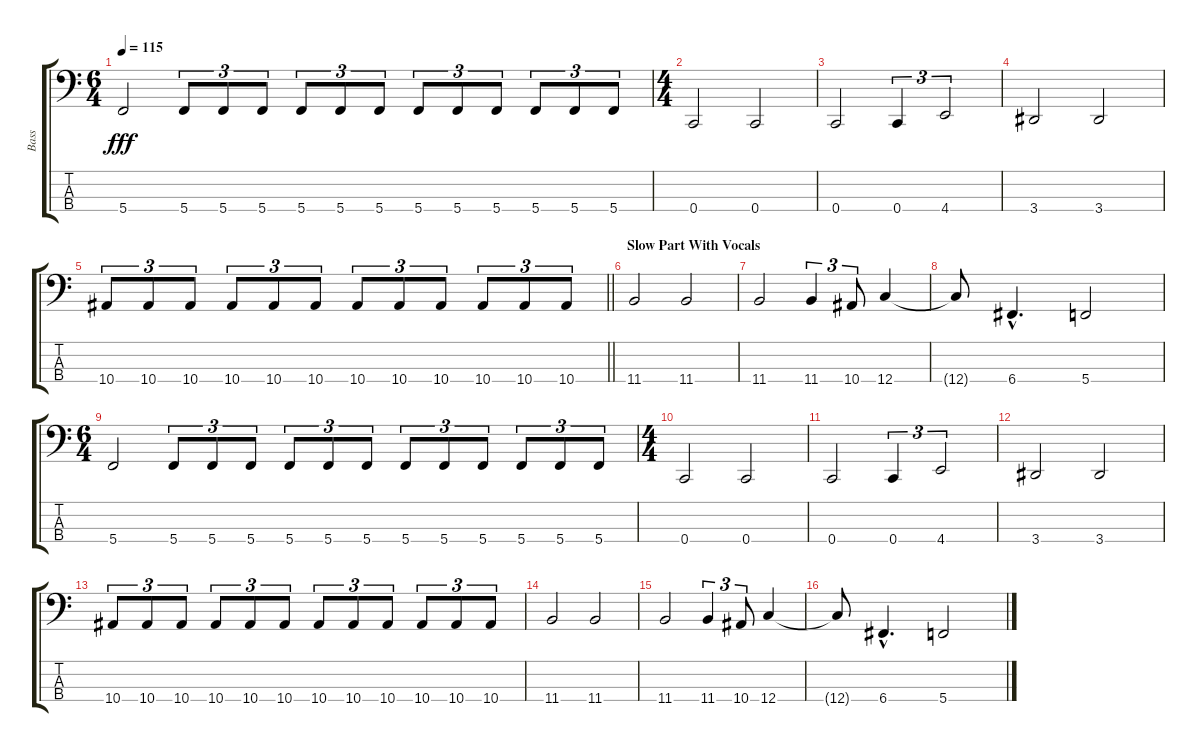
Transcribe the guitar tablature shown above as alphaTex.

\track ("Bass" "Bass") {instrument slapbass1}
\staff {score tabs}
\tuning (F2 C2 G1 C1) {hide}
\ts (6 4)
\tempo 115
\clef f4
\ks c
5.4.2{dy fff} 5.4.8{tu (3 2)} 5.4.8{tu (3 2)} 5.4.8{tu (3 2)} 5.4.8{tu (3 2)} 5.4.8{tu (3 2)} 5.4.8{tu (3 2)} 5.4.8{tu (3 2)} 5.4.8{tu (3 2)} 5.4.8{tu (3 2)} 5.4.8{tu (3 2)} 5.4.8{tu (3 2)} 5.4.8{tu (3 2)} |
\ts (4 4)
0.4.2 0.4.2 |
0.4.2 0.4.4{tu (3 2)} 4.4.2{tu (3 2)} |
3.4.2 3.4.2 |
\barLineRight lightlight
10.4.8{tu (3 2)} 10.4.8{tu (3 2)} 10.4.8{tu (3 2)} 10.4.8{tu (3 2)} 10.4.8{tu (3 2)} 10.4.8{tu (3 2)} 10.4.8{tu (3 2)} 10.4.8{tu (3 2)} 10.4.8{tu (3 2)} 10.4.8{tu (3 2)} 10.4.8{tu (3 2)} 10.4.8{tu (3 2)} |
\section ("" "Slow Part With Vocals")
11.4.2 11.4.2 |
11.4.2 11.4.4{tu (3 2)} 10.4.8{tu (3 2)} 12.4.4 |
12.4{t}.8 6.4{hac}.4{d} 5.4.2 |
\ts (6 4)
5.4.2 5.4.8{tu (3 2)} 5.4.8{tu (3 2)} 5.4.8{tu (3 2)} 5.4.8{tu (3 2)} 5.4.8{tu (3 2)} 5.4.8{tu (3 2)} 5.4.8{tu (3 2)} 5.4.8{tu (3 2)} 5.4.8{tu (3 2)} 5.4.8{tu (3 2)} 5.4.8{tu (3 2)} 5.4.8{tu (3 2)} |
\ts (4 4)
0.4.2 0.4.2 |
0.4.2 0.4.4{tu (3 2)} 4.4.2{tu (3 2)} |
3.4.2 3.4.2 |
10.4.8{tu (3 2)} 10.4.8{tu (3 2)} 10.4.8{tu (3 2)} 10.4.8{tu (3 2)} 10.4.8{tu (3 2)} 10.4.8{tu (3 2)} 10.4.8{tu (3 2)} 10.4.8{tu (3 2)} 10.4.8{tu (3 2)} 10.4.8{tu (3 2)} 10.4.8{tu (3 2)} 10.4.8{tu (3 2)} |
11.4.2 11.4.2 |
11.4.2 11.4.4{tu (3 2)} 10.4.8{tu (3 2)} 12.4.4 |
12.4{t}.8 6.4{hac}.4{d} 5.4.2
